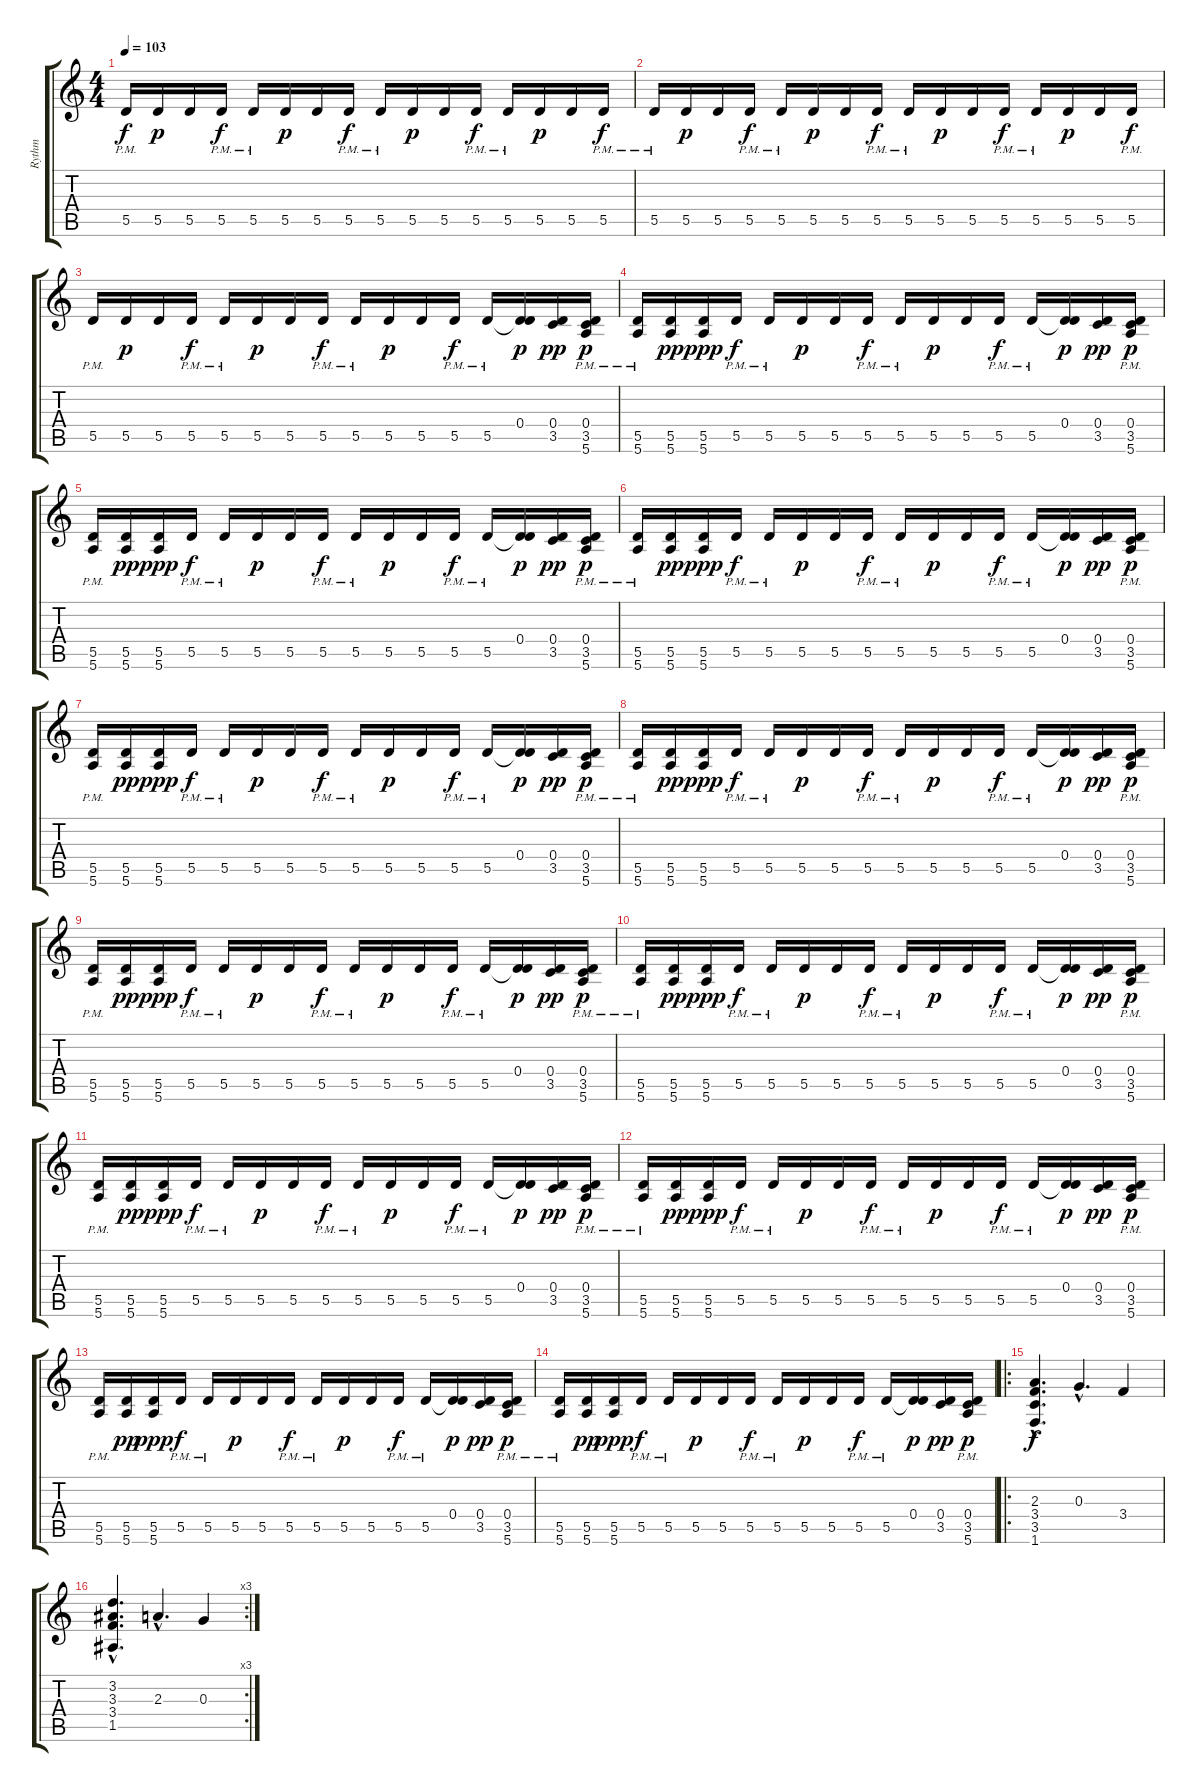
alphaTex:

\track ("Rythm" "Rythm") {instrument distortionguitar}
\staff {score tabs}
\tuning (E4 B3 G3 D3 A2 E2) {hide}
\ts (4 4)
\tempo 103
\clef g2
\ks c
5.5{pm}.16{dy f instrument distortionguitar} 5.5.16{dy p} 5.5.16 5.5{pm}.16{dy f} 5.5{pm}.16 5.5.16{dy p} 5.5.16 5.5{pm}.16{dy f} 5.5{pm}.16 5.5.16{dy p} 5.5.16 5.5{pm}.16{dy f} 5.5{pm}.16 5.5.16{dy p} 5.5.16 5.5{pm}.16{dy f} |
5.5{pm}.16 5.5.16{dy p} 5.5.16 5.5{pm}.16{dy f} 5.5{pm}.16 5.5.16{dy p} 5.5.16 5.5{pm}.16{dy f} 5.5{pm}.16 5.5.16{dy p} 5.5.16 5.5{pm}.16{dy f} 5.5{pm}.16 5.5.16{dy p} 5.5.16 5.5{pm}.16{dy f} |
5.5{pm}.16 5.5.16{dy p} 5.5.16 5.5{pm}.16{dy f} 5.5{pm}.16 5.5.16{dy p} 5.5.16 5.5{pm}.16{dy f} 5.5{pm}.16 5.5.16{dy p} 5.5.16 5.5{pm}.16{dy f} 5.5{pm}.16 (0.4 5.5{t}).16{dy p} (0.4 3.5).16{dy pp} (0.4 3.5{pm} 5.6).16{dy p} |
(5.5{pm} 5.6).16 (5.5 5.6).16{dy pp} (5.5 5.6).16{dy ppp} 5.5{pm}.16{dy f} 5.5{pm}.16 5.5.16{dy p} 5.5.16 5.5{pm}.16{dy f} 5.5{pm}.16 5.5.16{dy p} 5.5.16 5.5{pm}.16{dy f} 5.5{pm}.16 (0.4 5.5{t}).16{dy p} (0.4 3.5).16{dy pp} (0.4 3.5{pm} 5.6).16{dy p} |
(5.5{pm} 5.6).16 (5.5 5.6).16{dy pp} (5.5 5.6).16{dy ppp} 5.5{pm}.16{dy f} 5.5{pm}.16 5.5.16{dy p} 5.5.16 5.5{pm}.16{dy f} 5.5{pm}.16 5.5.16{dy p} 5.5.16 5.5{pm}.16{dy f} 5.5{pm}.16 (0.4 5.5{t}).16{dy p} (0.4 3.5).16{dy pp} (0.4 3.5{pm} 5.6).16{dy p} |
(5.5{pm} 5.6).16 (5.5 5.6).16{dy pp} (5.5 5.6).16{dy ppp} 5.5{pm}.16{dy f} 5.5{pm}.16 5.5.16{dy p} 5.5.16 5.5{pm}.16{dy f} 5.5{pm}.16 5.5.16{dy p} 5.5.16 5.5{pm}.16{dy f} 5.5{pm}.16 (0.4 5.5{t}).16{dy p} (0.4 3.5).16{dy pp} (0.4 3.5{pm} 5.6).16{dy p} |
(5.5{pm} 5.6).16 (5.5 5.6).16{dy pp} (5.5 5.6).16{dy ppp} 5.5{pm}.16{dy f} 5.5{pm}.16 5.5.16{dy p} 5.5.16 5.5{pm}.16{dy f} 5.5{pm}.16 5.5.16{dy p} 5.5.16 5.5{pm}.16{dy f} 5.5{pm}.16 (0.4 5.5{t}).16{dy p} (0.4 3.5).16{dy pp} (0.4 3.5{pm} 5.6).16{dy p} |
(5.5{pm} 5.6).16 (5.5 5.6).16{dy pp} (5.5 5.6).16{dy ppp} 5.5{pm}.16{dy f} 5.5{pm}.16 5.5.16{dy p} 5.5.16 5.5{pm}.16{dy f} 5.5{pm}.16 5.5.16{dy p} 5.5.16 5.5{pm}.16{dy f} 5.5{pm}.16 (0.4 5.5{t}).16{dy p} (0.4 3.5).16{dy pp} (0.4 3.5{pm} 5.6).16{dy p} |
(5.5{pm} 5.6).16 (5.5 5.6).16{dy pp} (5.5 5.6).16{dy ppp} 5.5{pm}.16{dy f} 5.5{pm}.16 5.5.16{dy p} 5.5.16 5.5{pm}.16{dy f} 5.5{pm}.16 5.5.16{dy p} 5.5.16 5.5{pm}.16{dy f} 5.5{pm}.16 (0.4 5.5{t}).16{dy p} (0.4 3.5).16{dy pp} (0.4 3.5{pm} 5.6).16{dy p} |
(5.5{pm} 5.6).16 (5.5 5.6).16{dy pp} (5.5 5.6).16{dy ppp} 5.5{pm}.16{dy f} 5.5{pm}.16 5.5.16{dy p} 5.5.16 5.5{pm}.16{dy f} 5.5{pm}.16 5.5.16{dy p} 5.5.16 5.5{pm}.16{dy f} 5.5{pm}.16 (0.4 5.5{t}).16{dy p} (0.4 3.5).16{dy pp} (0.4 3.5{pm} 5.6).16{dy p} |
(5.5{pm} 5.6).16 (5.5 5.6).16{dy pp} (5.5 5.6).16{dy ppp} 5.5{pm}.16{dy f} 5.5{pm}.16 5.5.16{dy p} 5.5.16 5.5{pm}.16{dy f} 5.5{pm}.16 5.5.16{dy p} 5.5.16 5.5{pm}.16{dy f} 5.5{pm}.16 (0.4 5.5{t}).16{dy p} (0.4 3.5).16{dy pp} (0.4 3.5{pm} 5.6).16{dy p} |
(5.5{pm} 5.6).16 (5.5 5.6).16{dy pp} (5.5 5.6).16{dy ppp} 5.5{pm}.16{dy f} 5.5{pm}.16 5.5.16{dy p} 5.5.16 5.5{pm}.16{dy f} 5.5{pm}.16 5.5.16{dy p} 5.5.16 5.5{pm}.16{dy f} 5.5{pm}.16 (0.4 5.5{t}).16{dy p} (0.4 3.5).16{dy pp} (0.4 3.5{pm} 5.6).16{dy p} |
(5.5{pm} 5.6).16 (5.5 5.6).16{dy pp} (5.5 5.6).16{dy ppp} 5.5{pm}.16{dy f} 5.5{pm}.16 5.5.16{dy p} 5.5.16 5.5{pm}.16{dy f} 5.5{pm}.16 5.5.16{dy p} 5.5.16 5.5{pm}.16{dy f} 5.5{pm}.16 (0.4 5.5{t}).16{dy p} (0.4 3.5).16{dy pp} (0.4 3.5{pm} 5.6).16{dy p} |
(5.5{pm} 5.6).16 (5.5 5.6).16{dy pp} (5.5 5.6).16{dy ppp} 5.5{pm}.16{dy f} 5.5{pm}.16 5.5.16{dy p} 5.5.16 5.5{pm}.16{dy f} 5.5{pm}.16 5.5.16{dy p} 5.5.16 5.5{pm}.16{dy f} 5.5{pm}.16 (0.4 5.5{t}).16{dy p} (0.4 3.5).16{dy pp} (0.4 3.5{pm} 5.6).16{dy p} |
\ro
(2.3{hac} 3.4{hac} 3.5{hac} 1.6{hac}).4{d dy f} 0.3{hac}.4{d} 3.4.4 |
\rc 3
(3.2{hac} 3.3{hac} 3.4{hac} 1.5{hac}).4{d} 2.3{hac}.4{d} 0.3.4
